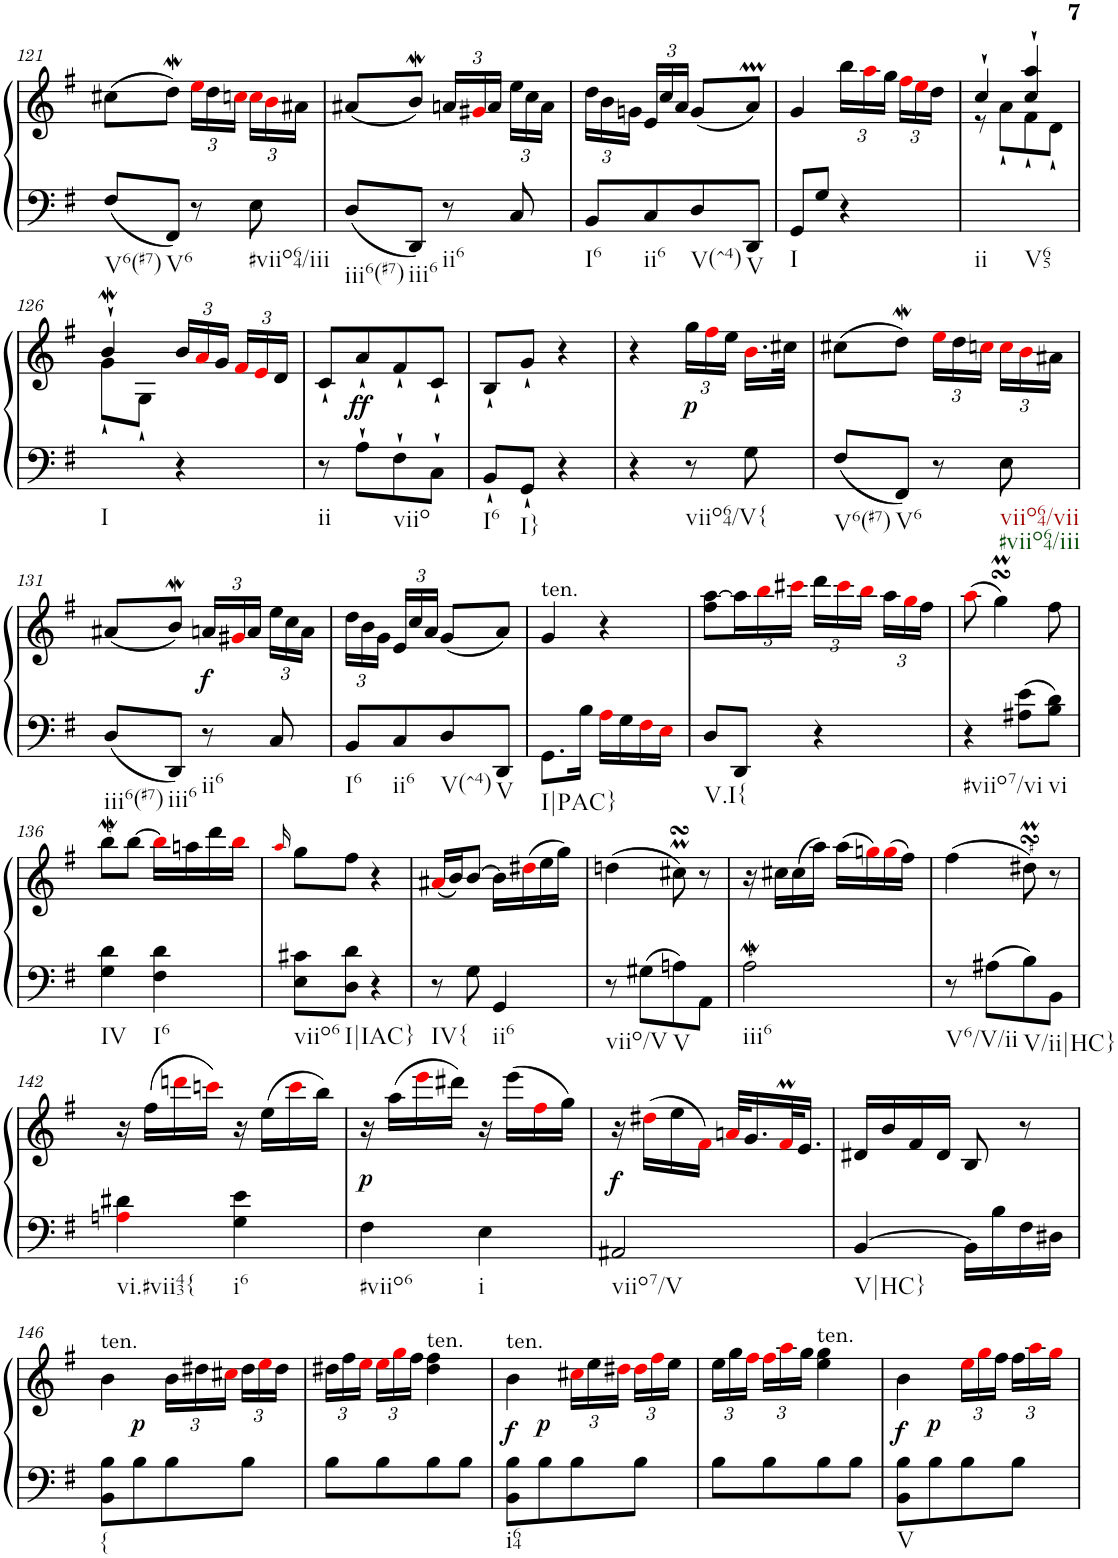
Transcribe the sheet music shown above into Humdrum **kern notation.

**kern	**kern	**dynam
*part1	*part1	*part1
*staff2	*staff1	*staff1/2
*I"Harpsichord	*	*
*I'Hch.	*	*
!!LO:PB:g=z
*clefF4	*clefG2	*
*k[f#]	*k[f#]	*
*M2/4	*M2/4	*
=121	=121	=121
!LO:TX:b:t=V6(#7)	!	!
8F#/L	(>8cc#X\L	.
!LO:TX:b:t=V6	!	!
8FF#/J	8ddW\J)	.
*	*Xbrackettup	*
8r	24eei\LL	.
.	24dd\	.
.	24ccni\JJ	.
!LO:TX:b:t=#viio64/iii	!	!
8E\	24cci\LL	.
.	24bi\	.
.	24a#X\JJ	.
=122	=122	=122
!LO:TX:b:t=iii6(#7)	!	!
8D/L	(<8a#X/L	.
!LO:TX:b:t=iii6	!	!
8DD/J	8bW/J)	.
!LO:TX:b:t=ii6	!	!
8r	24an/LL	.
.	24g#Xi/	.
.	24a/JJ	.
8C/	24ee\LL	.
.	24cc\	.
.	24a\JJ	.
=123	=123	=123
!LO:TX:b:t=I6	!	!
8BB/L	24dd\LL	.
.	24b\	.
.	24gn\JJ	.
!LO:TX:b:t=ii6	!	!
8C/	24e/LL	.
.	24cc/	.
.	24a/JJ	.
!LO:TX:b:t=V(^4)	!	!
8D/	(<8g/L	.
!LO:TX:b:t=V	!	!
8DD/J	8aM/J)	.
=124	=124	=124
!LO:TX:b:t=I	!	!
8GG/L	4g/	.
8G/J	.	.
4r	24bb\LL	.
.	24aai\	.
.	24gg\JJ	.
.	24ff#i\LL	.
.	24eei\	.
.	24dd\JJ	.
=125	=125	=125
*	*^	*
!LO:TX:b:t=ii	!	!	!
!LO:TX:b:t=V65	!	!	!
2ryy	4cc`/	8r	.
.	.	8a`\L	.
.	4cc/` 4aa/`	8f#`\	.
.	.	8d`\J	.
!!LO:LB:g=z	!!
=126	=126	=126	=126
!LO:TX:b:t=I	!	!	!
4ryy	4bW`/	8g`\L	.
.	.	8G`\J	.
4r	24b/LL	4ryy	.
.	24ai/	.	.
.	24g/JJ	.	.
.	24f#i/LL	.	.
.	24ei/	.	.
.	24d/JJ	.	.
*	*v	*v	*
=127	=127	=127
!LO:TX:b:t=ii	!	!
8r	8c`/L	.
!	!	!LO:DY:b
8A`\L	8a`/	ff
!LO:TX:b:t=viio	!	!
8F#`\	8f#`/	.
8C`\J	8c`/J	.
=128	=128	=128
!LO:TX:b:t=I6	!	!
8BB`/L	8B`/L	.
!LO:TX:b:t=I}	!	!
8GG`/J	8g`/J	.
4r	4r	.
=129	=129	=129
4r	4r	.
!LO:TX:b:t=viio64/V{	!	!
!	!	!LO:DY:b
8r	24gg\LL	p
.	24ff#i\	.
.	24ee\JJ	.
8G\	16.bi\LL	.
.	32cc#X\JJk	.
=130	=130	=130
!LO:TX:b:t=V6(#7)	!	!
8F#/L	(>8cc#X\L	.
!LO:TX:b:t=V6	!	!
8FF#/J	8ddW\J)	.
8r	24eei\LL	.
.	24dd\	.
.	24ccni\JJ	.
!LO:TX:b:t=viio64/vii	!	!
!LO:TX:b:t=#viio64/iii	!	!
8E\	24cci\LL	.
.	24bi\	.
.	24a#X\JJ	.
!!LO:LB:g=z
=131	=131	=131
!LO:TX:b:t=iii6(#7)	!	!
8D/L	(<8a#X/L	.
!LO:TX:b:t=iii6	!	!
8DD/J	8bW/J)	.
!LO:TX:b:t=ii6	!	!
!	!	!LO:DY:b
8r	24an/LL	f
.	24g#Xi/	.
.	24a/JJ	.
8C/	24ee\LL	.
.	24cc\	.
.	24a\JJ	.
=132	=132	=132
!LO:TX:b:t=I6	!	!
8BB/L	24dd\LL	.
.	24b\	.
.	24g\JJ	.
!LO:TX:b:t=ii6	!	!
8C/	24e/LL	.
.	24cc/	.
.	24a/JJ	.
!LO:TX:b:t=V(^4)	!	!
8D/	(<8g/L	.
!LO:TX:b:t=V	!	!
8DD/J	8a/J)	.
=133	=133	=133
!	!LO:TX:a:t=ten.	!
!LO:TX:b:t=I|PAC}	!	!
8.GG\L	4g/	.
16B\Jk	.	.
16Ai\LL	4r	.
16G\	.	.
16F#i\	.	.
16Ei\JJ	.	.
=134	=134	=134
!LO:TX:b:t=V.I{	!	!
8D/L	8ff#\ [8aa\L	.
8DD/J	24aa\L]	.
.	24bbi\	.
.	24ccc#Xi\JJ	.
4r	24ddd\LL	.
.	24ccc#i\	.
.	24bbi\JJ	.
.	24aa\LL	.
.	24ggi\	.
.	24ff#\JJ	.
=135	=135	=135
!LO:TX:b:t=#viio7/vi	!	!
4r	(>8aai\	.
.	4ggsSSsM\)	.
8A#X\ 8e\L	.	.
!LO:TX:b:t=vi	!	!
8B\ 8d\J	8ff#\	.
!!LO:LB:g=z
=136	=136	=136
!LO:TX:b:t=IV	!	!
4G\ 4d\	8bbW\L	.
.	[8bb\J	.
!LO:TX:b:t=I6	!	!
4F#\ 4d\	16bbi\LL]	.
.	16aan\	.
.	16ddd\	.
.	16bbi\JJ	.
=137	=137	=137
.	16qaai/	.
!LO:TX:b:t=viio6	!	!
8E\ 8c#X\L	8gg\L	.
!LO:TX:b:t=I|IAC}	!	!
8D\ 8d\J	8ff#\J	.
4r	4r	.
=138	=138	=138
!LO:TX:b:t=IV{	!	!
8r	(<16a#Xi/LL	.
.	16b/J)	.
8G\	[8b/J	.
!LO:TX:b:t=ii6	!	!
4GG/	16b\LL]	.
.	(>16dd#Xi\	.
.	16ee\	.
.	16gg\JJ)	.
=139	=139	=139
!LO:TX:b:t=viio/V	!	!
8r	(>4ddn\	.
8G#X\L	.	.
!LO:TX:b:t=V	!	!
8An\	8cc#XmsSsS\)	.
8AA\J	8r	.
=140	=140	=140
!LO:TX:b:t=iii6	!	!
2AW\	16r	.
.	16cc#X\LL	.
.	(>16cc#\	.
.	16aa\JJ)	.
.	(>16aa\LL	.
.	16ggni\)	.
.	(>16ggi\	.
.	16ff#\JJ)	.
=141	=141	=141
!LO:TX:b:t=V6/V/ii	!	!
8r	(>4ff#\	.
8A#X\L	.	.
!LO:TX:b:t=V/ii|HC}	!	!
8B\	8dd#XsSsSm\)	.
8BB\J	8r	.
!!LO:LB:g=z
=142	=142	=142
!LO:TX:b:t=vi.#vii43{	!	!
4Ani\ 4d#X\	16r	.
.	(>16ff#\LL	.
.	16dddni\	.
.	16cccni\JJ)	.
!LO:TX:b:t=i6	!	!
4G\ 4e\	16r	.
.	(>16ee\LL	.
.	16ccci\	.
.	16bb\JJ)	.
=143	=143	=143
!LO:TX:b:t=#viio6	!	!
!	!	!LO:DY:a=2
4F#\	16r	p
.	(>16aa\LL	.
.	16eeei\	.
.	16ddd#X\JJ)	.
!LO:TX:b:t=i	!	!
4E\	16r	.
.	(>16eee\LL	.
.	16ff#i\	.
.	16gg\JJ)	.
=144	=144	=144
!LO:TX:b:t=viio7/V	!	!
!	!	!LO:DY:b
2AA#X/	16r	f
.	(>16dd#Xi\LL	.
.	16ee\	.
.	16f#i\JJ)	.
.	32ani/KLL	.
.	16.g/	.
.	32f#mi/K	.
.	16.e/JJ	.
=145	=145	=145
!LO:TX:b:t=V|HC}	!	!
[4BB/	16d#X/LL	.
.	16b/	.
.	16f#/	.
.	16d#/JJ	.
16BB\LL]	8B/	.
16B\	.	.
16F#\	8r	.
16D#X\JJ	.	.
!!LO:LB:g=z
=146	=146	=146
!	!LO:TX:a:t=ten.	!
!LO:TX:b:t={	!	!
8BB\ 8B\L	4b\	.
!	!	!LO:DY:a=2
8B\	.	p
8B\	24b\LL	.
.	24dd#X\	.
.	24cc#Xi\JJ	.
8B\J	24dd#\LL	.
.	24eei\	.
.	24dd#\JJ	.
=147	=147	=147
8B\L	24dd#X\LL	.
.	24ff#\	.
.	24eei\JJ	.
8B\	24eei\LL	.
.	24ggi\	.
.	24ff#\JJ	.
!	!LO:TX:a:t=ten.	!
8B\	4dd#\ 4ff#\	.
8B\J	.	.
=148	=148	=148
!	!LO:TX:a:t=ten.	!
!LO:TX:b:t=i64	!	!
!	!	!LO:DY:a=2
8BB\ 8B\L	4b\	f
!	!	!LO:DY:a=2
8B\	.	p
8B\	24cc#Xi\LL	.
.	24ee\	.
.	24dd#Xi\JJ	.
8B\J	24dd#i\LL	.
.	24ff#i\	.
.	24ee\JJ	.
=149	=149	=149
8B\L	24ee\LL	.
.	24gg\	.
.	24ff#i\JJ	.
8B\	24ff#i\LL	.
.	24aai\	.
.	24gg\JJ	.
!	!LO:TX:a:t=ten.	!
8B\	4ee\ 4gg\	.
8B\J	.	.
=150	=150	=150
!LO:TX:b:t=V	!	!
!	!	!LO:DY:a=2
8BB\ 8B\L	4b\	f
!	!	!LO:DY:a=2
8B\	.	p
8B\	24eei\LL	.
.	24ggi\	.
.	24ff#\JJ	.
8B\J	24ff#\LL	.
.	24aai\	.
.	24ggi\JJ	.
=	=	=
*-	*-	*-
